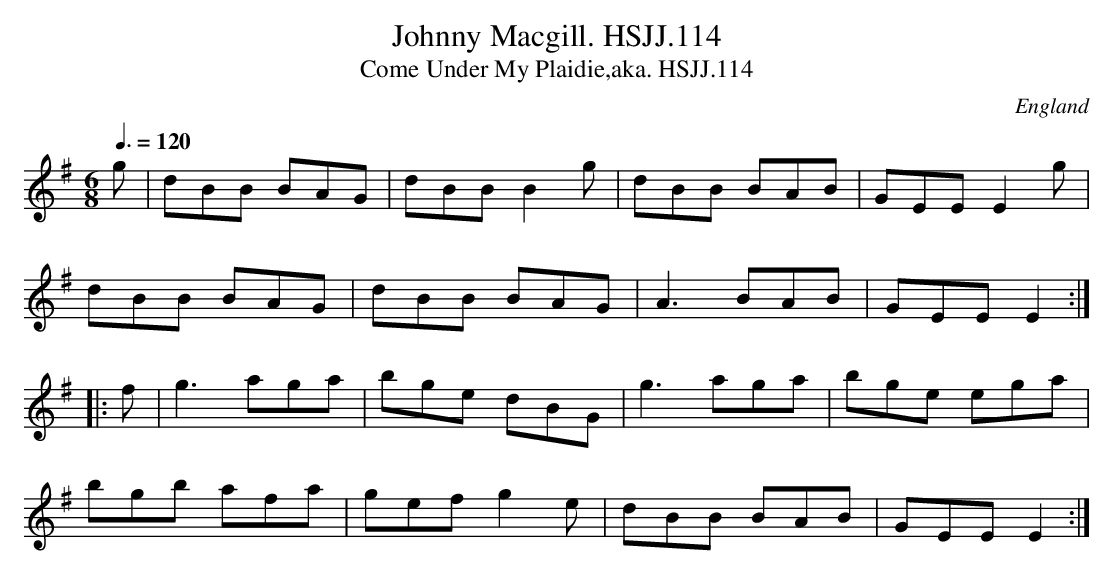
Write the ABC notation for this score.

X:1
T:Johnny Macgill. HSJJ.114
T:Come Under My Plaidie,aka. HSJJ.114
L:1/8
M:6/8
O:England
Q:3/8=120
K:G
g|dBB BAG|dBBB2g|dBB BAB|GEEE2g|!
dBB BAG|dBB BAG|A3BAB|GEEE2:|!
|:f|g3aga|bge dBG|g3aga|bge ega|!
bgb afa|gefg2e|dBB BAB|GEEE2:|
